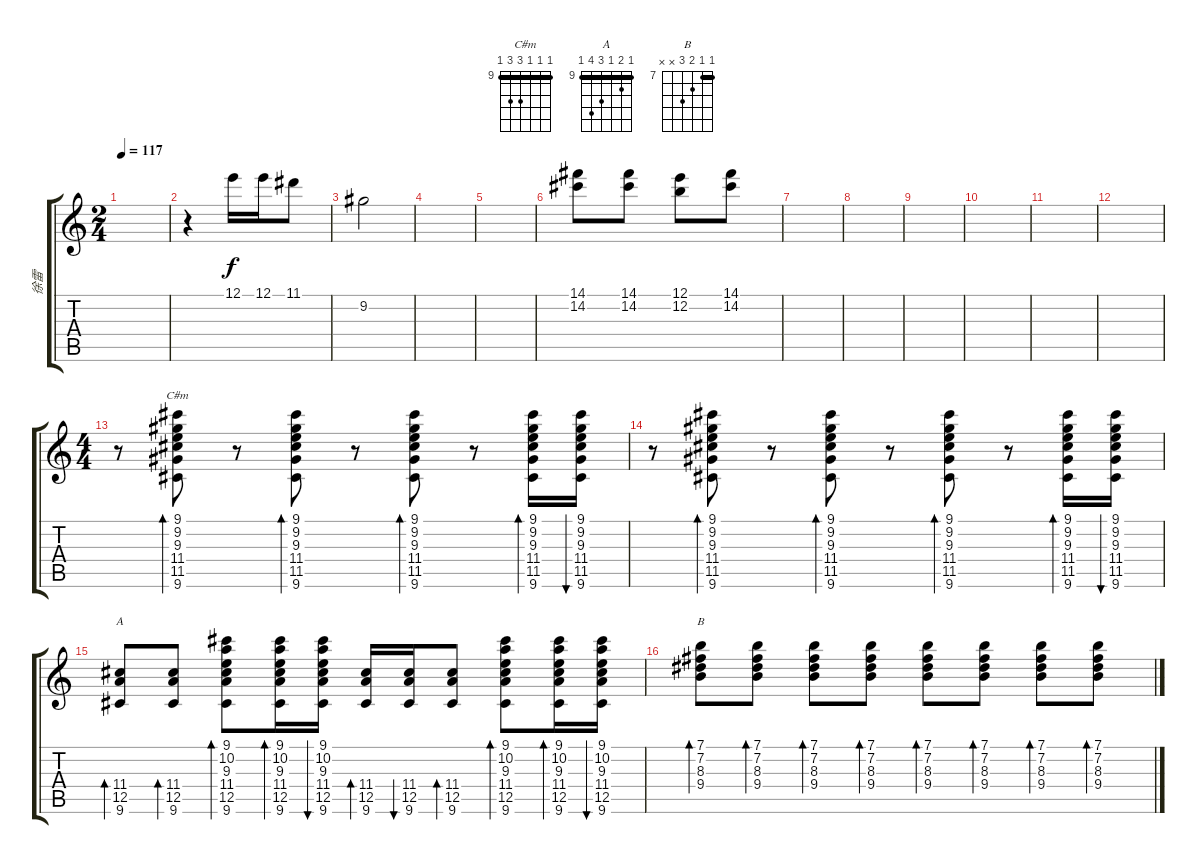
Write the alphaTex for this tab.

\track ("徐雷" "徐雷") {instrument distortionguitar}
\staff {score tabs}
\tuning (E4 B3 G3 D3 A2 E2) {hide}
\chord ("C#m" 9 9 9 11 11 9) {firstfret 9 barre 9}
\chord ("A" 9 10 9 11 12 9) {firstfret 9 barre 9}
\chord ("B" 7 7 8 9 x x) {firstfret 7 barre 7}
\ts (2 4)
\tempo 117
\clef g2
\ks c
|
r.4 12.1.16 12.1.16 11.1.8 |
9.2.2 |
|
|
(14.1 14.2).8 (14.1 14.2).8 (12.1 12.2).8 (14.1 14.2).8 |
|
|
|
|
|
|
\ts (4 4)
r.8 (9.1 9.2 9.3 11.4 11.5 9.6).8{bd 60 ch "C#m"} r.8 (9.1 9.2 9.3 11.4 11.5 9.6).8{bd 60} r.8 (9.1 9.2 9.3 11.4 11.5 9.6).8{bd 60} r.8 (9.1 9.2 9.3 11.4 11.5 9.6).16{bd 60} (9.1 9.2 9.3 11.4 11.5 9.6).16{bu 60} |
r.8 (9.1 9.2 9.3 11.4 11.5 9.6).8{bd 60} r.8 (9.1 9.2 9.3 11.4 11.5 9.6).8{bd 60} r.8 (9.1 9.2 9.3 11.4 11.5 9.6).8{bd 60} r.8 (9.1 9.2 9.3 11.4 11.5 9.6).16{bd 60} (9.1 9.2 9.3 11.4 11.5 9.6).16{bu 60} |
(11.4 12.5 9.6).8{bd 60 ch "A"} (11.4 12.5 9.6).8{bd 60} (9.1 10.2 9.3 11.4 12.5 9.6).8{bd 60} (9.1 10.2 9.3 11.4 12.5 9.6).16{bd 60} (9.1 10.2 9.3 11.4 12.5 9.6).16{bu 60} (11.4 12.5 9.6).16{bd 60} (11.4 12.5 9.6).16{bu 60} (11.4 12.5 9.6).8{bd 60} (9.1 10.2 9.3 11.4 12.5 9.6).8{bd 60} (9.1 10.2 9.3 11.4 12.5 9.6).16{bd 60} (9.1 10.2 9.3 11.4 12.5 9.6).16{bu 60} |
(7.1 7.2 8.3 9.4).8{bd 60 ch "B" volume 7} (7.1 7.2 8.3 9.4).8{bd 60 volume 8} (7.1 7.2 8.3 9.4).8{bd 60 volume 9} (7.1 7.2 8.3 9.4).8{bd 60 volume 10} (7.1 7.2 8.3 9.4).8{bd 60 volume 11} (7.1 7.2 8.3 9.4).8{bd 60 volume 11} (7.1 7.2 8.3 9.4).8{bd 60 volume 12} (7.1 7.2 8.3 9.4).8{bd 60 volume 13}
